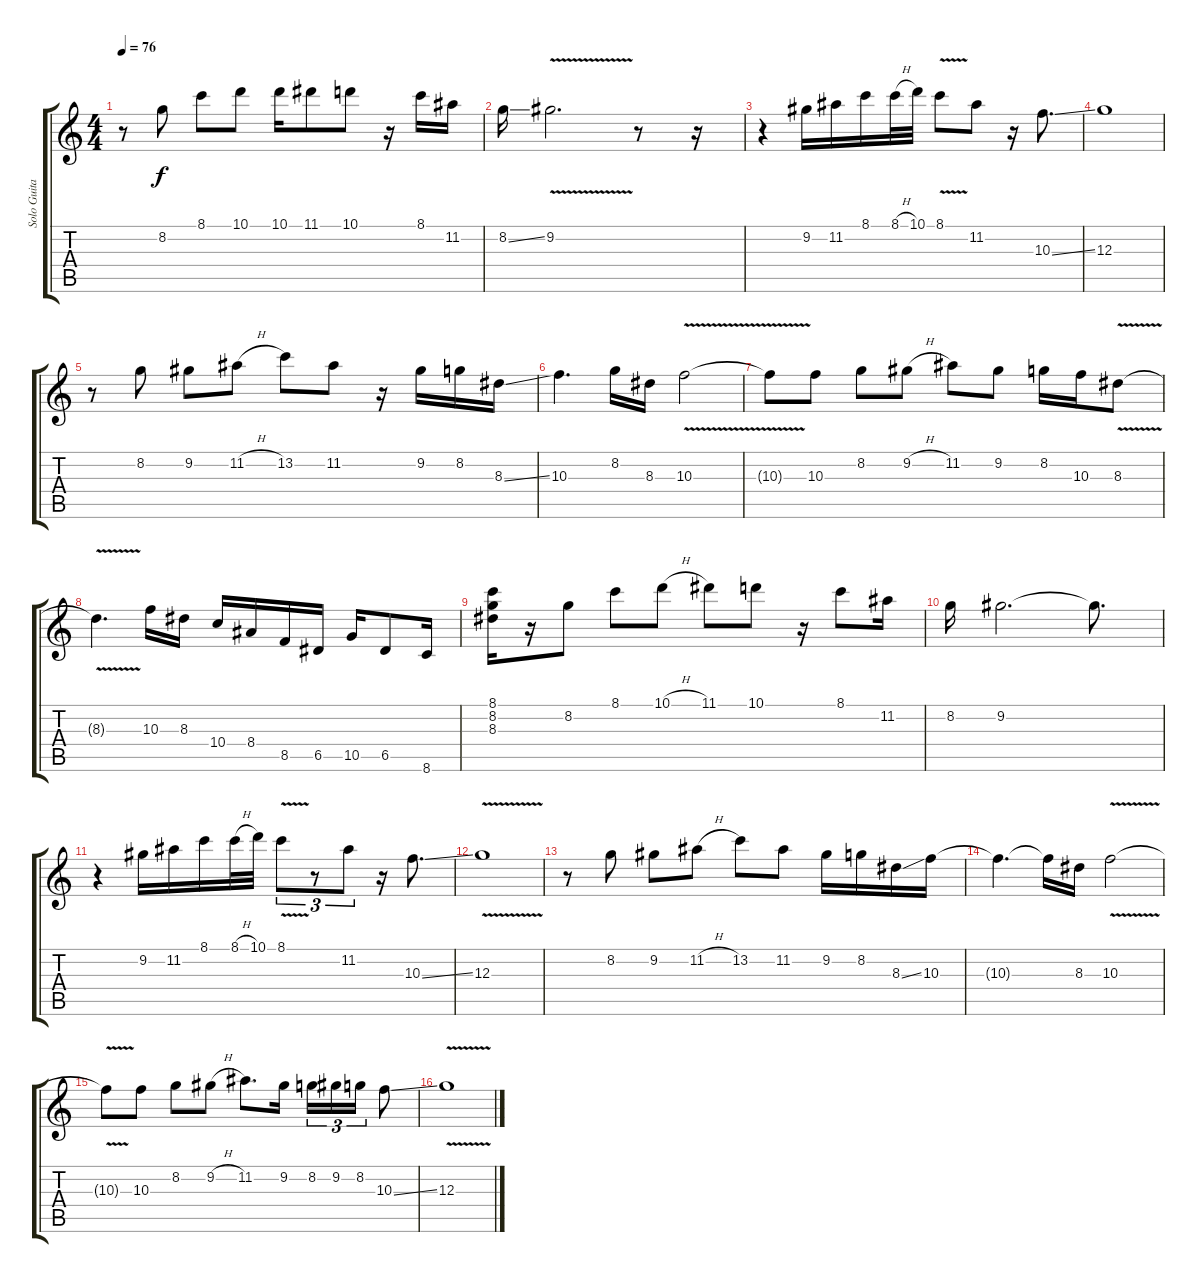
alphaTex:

\track ("Solo Guitar" "Solo Guita") {instrument overdrivenguitar}
\staff {score tabs}
\tuning (E4 B3 G3 D3 A2 E2) {hide}
\ts (4 4)
\tempo 76
\clef g2
\ks c
r.8{dy f instrument overdrivenguitar} 8.2.8 8.1.8 10.1.8 10.1.16 11.1.8 10.1.8 r.16 8.1.16 11.2.16 |
8.2{ss}.16 9.2{v}.2{d} r.8 r.16 |
r.4 9.2.16 11.2.16 8.1.16 8.1{h}.32 10.1.32 8.1{v}.8 11.2.8 r.16 10.3{ss}.8{d} |
12.3.1 |
r.8 8.2.8 9.2.8 11.2{h}.8 13.2.8 11.2.8 r.16 9.2.16 8.2.16 8.3{ss}.16 |
10.3.4{d} 8.2.16 8.3.16 10.3{v}.2 |
10.3{t}.8 10.3.8 8.2.8 9.2{h}.8 11.2.8 9.2.8 8.2.16 10.3.16 8.3{v}.8 |
8.3{t}.4{d} 10.3.16 8.3.16 10.4.16 8.4.16 8.5.16 6.5.16 10.5.16 6.5.8 8.6.16 |
(8.1 8.2 8.3).16 r.16 8.2.8 8.1.8 10.1{h}.8 11.1.8 10.1.8 r.16 8.1.8 11.2.16 |
8.2.16 9.2.2{d} 9.2{t}.8{d} |
r.4 9.2.16 11.2.16 8.1.16 8.1{h}.32 10.1.32 8.1{v}.8{tu (3 2)} r.8{tu (3 2)} 11.2.8{tu (3 2)} r.16 10.3{ss}.8{d} |
12.3{v}.1 |
r.8 8.2.8 9.2.8 11.2{h}.8 13.2.8 11.2.8 9.2.16 8.2.16 8.3{ss}.16 10.3.16 |
10.3{t}.4{d} 10.3{t}.16 8.3.16 10.3{v}.2 |
10.3{t}.8 10.3.8 8.2.8 9.2{h}.8 11.2.8{d} 9.2.16 8.2.16{tu (3 2)} 9.2.16{tu (3 2)} 8.2.16{tu (3 2)} 10.3{ss}.8 |
12.3{v}.1
